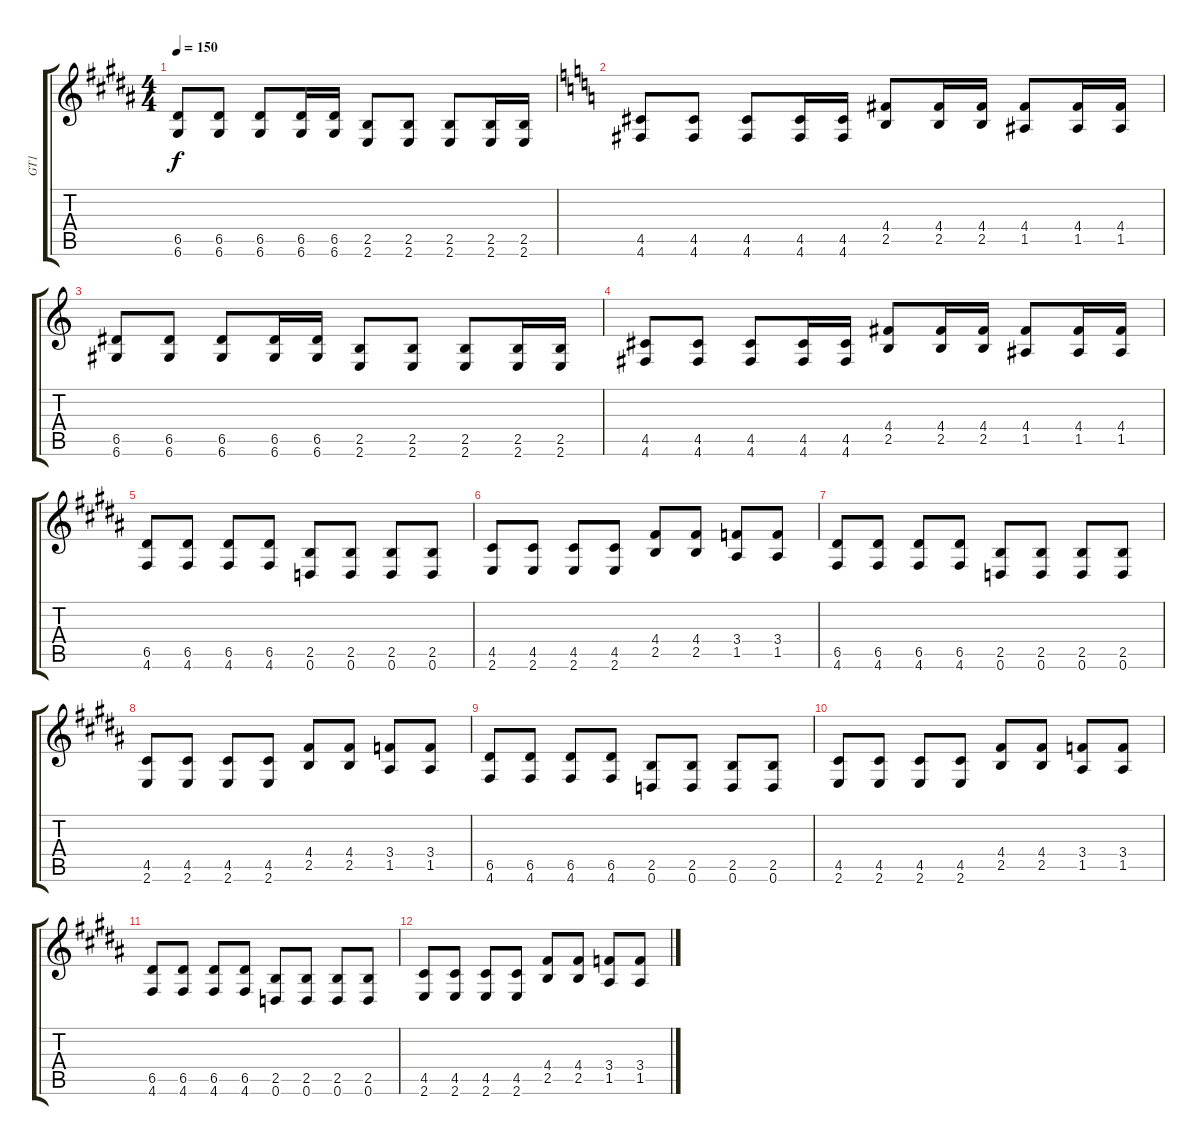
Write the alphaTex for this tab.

\track ("GT1" "GT1") {instrument distortionguitar}
\staff {score tabs}
\tuning (E4 A3 G3 D3 A2 D2) {hide}
\ts (4 4)
\tempo 150
\clef g2
\ks b
(6.5 6.6).8{dy f} (6.5 6.6).8 (6.5 6.6).8 (6.5 6.6).16 (6.5 6.6).16 (2.5 2.6).8 (2.5 2.6).8 (2.5 2.6).8 (2.5 2.6).16 (2.5 2.6).16 |
\ks c
(4.5 4.6).8 (4.5 4.6).8 (4.5 4.6).8 (4.5 4.6).16 (4.5 4.6).16 (4.4 2.5).8 (4.4 2.5).16 (4.4 2.5).16 (4.4 1.5).8 (4.4 1.5).16 (4.4 1.5).16 |
(6.5 6.6).8 (6.5 6.6).8 (6.5 6.6).8 (6.5 6.6).16 (6.5 6.6).16 (2.5 2.6).8 (2.5 2.6).8 (2.5 2.6).8 (2.5 2.6).16 (2.5 2.6).16 |
(4.5 4.6).8 (4.5 4.6).8 (4.5 4.6).8 (4.5 4.6).16 (4.5 4.6).16 (4.4 2.5).8 (4.4 2.5).16 (4.4 2.5).16 (4.4 1.5).8 (4.4 1.5).16 (4.4 1.5).16 |
\ks b
(6.5 4.6).8 (6.5 4.6).8 (6.5 4.6).8 (6.5 4.6).8 (2.5 0.6).8 (2.5 0.6).8 (2.5 0.6).8 (2.5 0.6).8 |
(4.5 2.6).8 (4.5 2.6).8 (4.5 2.6).8 (4.5 2.6).8 (4.4 2.5).8 (4.4 2.5).8 (3.4 1.5).8 (3.4 1.5).8 |
(6.5 4.6).8 (6.5 4.6).8 (6.5 4.6).8 (6.5 4.6).8 (2.5 0.6).8 (2.5 0.6).8 (2.5 0.6).8 (2.5 0.6).8 |
(4.5 2.6).8 (4.5 2.6).8 (4.5 2.6).8 (4.5 2.6).8 (4.4 2.5).8 (4.4 2.5).8 (3.4 1.5).8 (3.4 1.5).8 |
(6.5 4.6).8 (6.5 4.6).8 (6.5 4.6).8 (6.5 4.6).8 (2.5 0.6).8 (2.5 0.6).8 (2.5 0.6).8 (2.5 0.6).8 |
(4.5 2.6).8 (4.5 2.6).8 (4.5 2.6).8 (4.5 2.6).8 (4.4 2.5).8 (4.4 2.5).8 (3.4 1.5).8 (3.4 1.5).8 |
(6.5 4.6).8 (6.5 4.6).8 (6.5 4.6).8 (6.5 4.6).8 (2.5 0.6).8 (2.5 0.6).8 (2.5 0.6).8 (2.5 0.6).8 |
(4.5 2.6).8 (4.5 2.6).8 (4.5 2.6).8 (4.5 2.6).8 (4.4 2.5).8 (4.4 2.5).8 (3.4 1.5).8 (3.4 1.5).8
